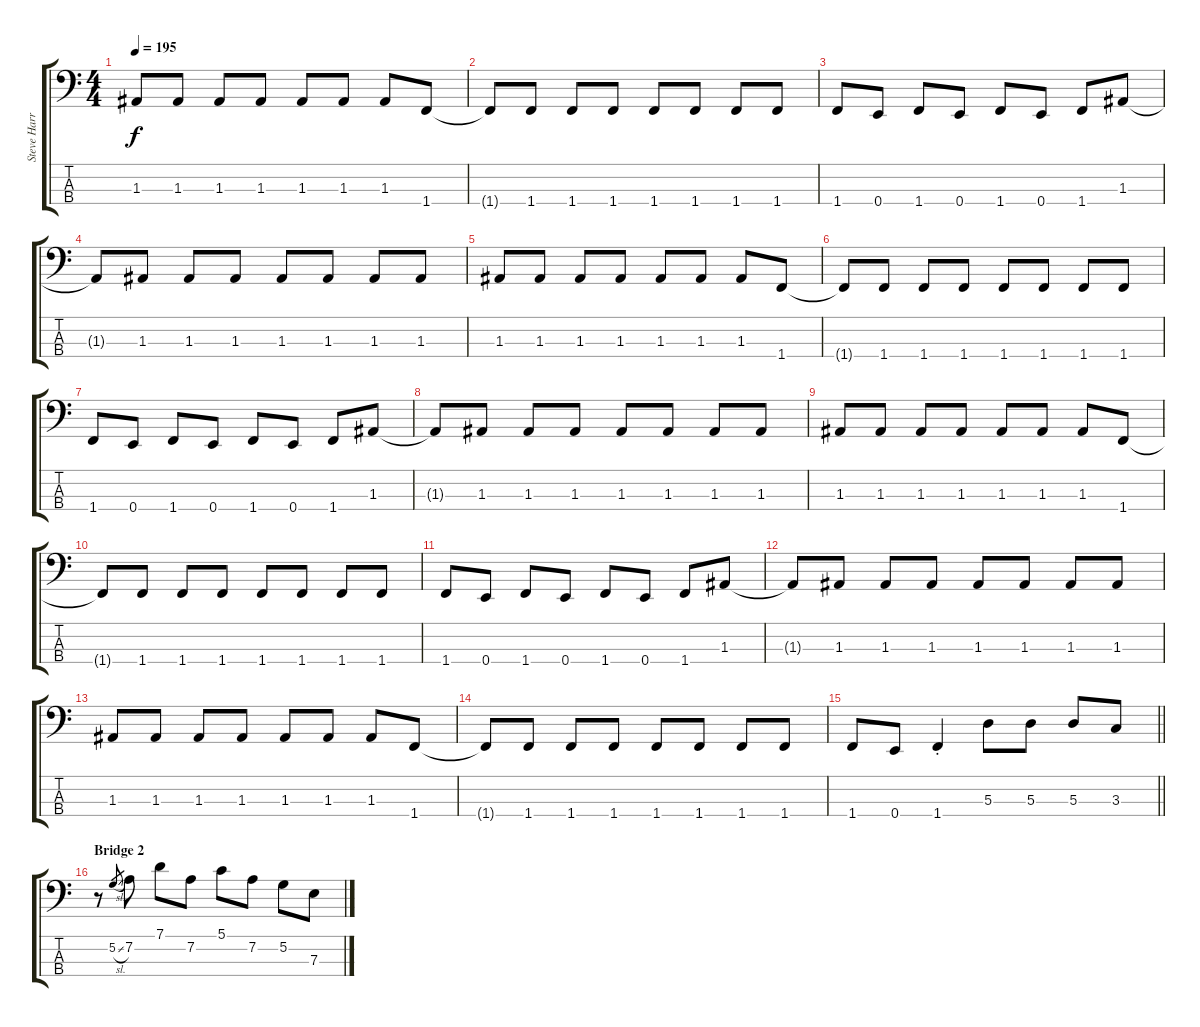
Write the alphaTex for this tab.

\track ("Steve Harris" "Steve Harr") {instrument electricbassfinger}
\staff {score tabs}
\tuning (G2 D2 A1 E1) {hide}
\ts (4 4)
\tempo 195
\clef f4
\ks c
1.3.8{dy f} 1.3.8 1.3.8 1.3.8 1.3.8 1.3.8 1.3.8 1.4.8 |
1.4{t}.8 1.4.8 1.4.8 1.4.8 1.4.8 1.4.8 1.4.8 1.4.8 |
1.4.8 0.4.8 1.4.8 0.4.8 1.4.8 0.4.8 1.4.8 1.3.8 |
1.3{t}.8 1.3.8 1.3.8 1.3.8 1.3.8 1.3.8 1.3.8 1.3.8 |
1.3.8 1.3.8 1.3.8 1.3.8 1.3.8 1.3.8 1.3.8 1.4.8 |
1.4{t}.8 1.4.8 1.4.8 1.4.8 1.4.8 1.4.8 1.4.8 1.4.8 |
1.4.8 0.4.8 1.4.8 0.4.8 1.4.8 0.4.8 1.4.8 1.3.8 |
1.3{t}.8 1.3.8 1.3.8 1.3.8 1.3.8 1.3.8 1.3.8 1.3.8 |
1.3.8 1.3.8 1.3.8 1.3.8 1.3.8 1.3.8 1.3.8 1.4.8 |
1.4{t}.8 1.4.8 1.4.8 1.4.8 1.4.8 1.4.8 1.4.8 1.4.8 |
1.4.8 0.4.8 1.4.8 0.4.8 1.4.8 0.4.8 1.4.8 1.3.8 |
1.3{t}.8 1.3.8 1.3.8 1.3.8 1.3.8 1.3.8 1.3.8 1.3.8 |
1.3.8 1.3.8 1.3.8 1.3.8 1.3.8 1.3.8 1.3.8 1.4.8 |
1.4{t}.8 1.4.8 1.4.8 1.4.8 1.4.8 1.4.8 1.4.8 1.4.8 |
\barLineRight lightlight
1.4.8 0.4.8 1.4{st}.4 5.3.8 5.3.8 5.3.8 3.3.8 |
\section ("" "Bridge 2")
r.8 5.2{sl}.8{gr} 7.2.8 7.1.8 7.2.8 5.1.8 7.2.8 5.2.8 7.3.8
